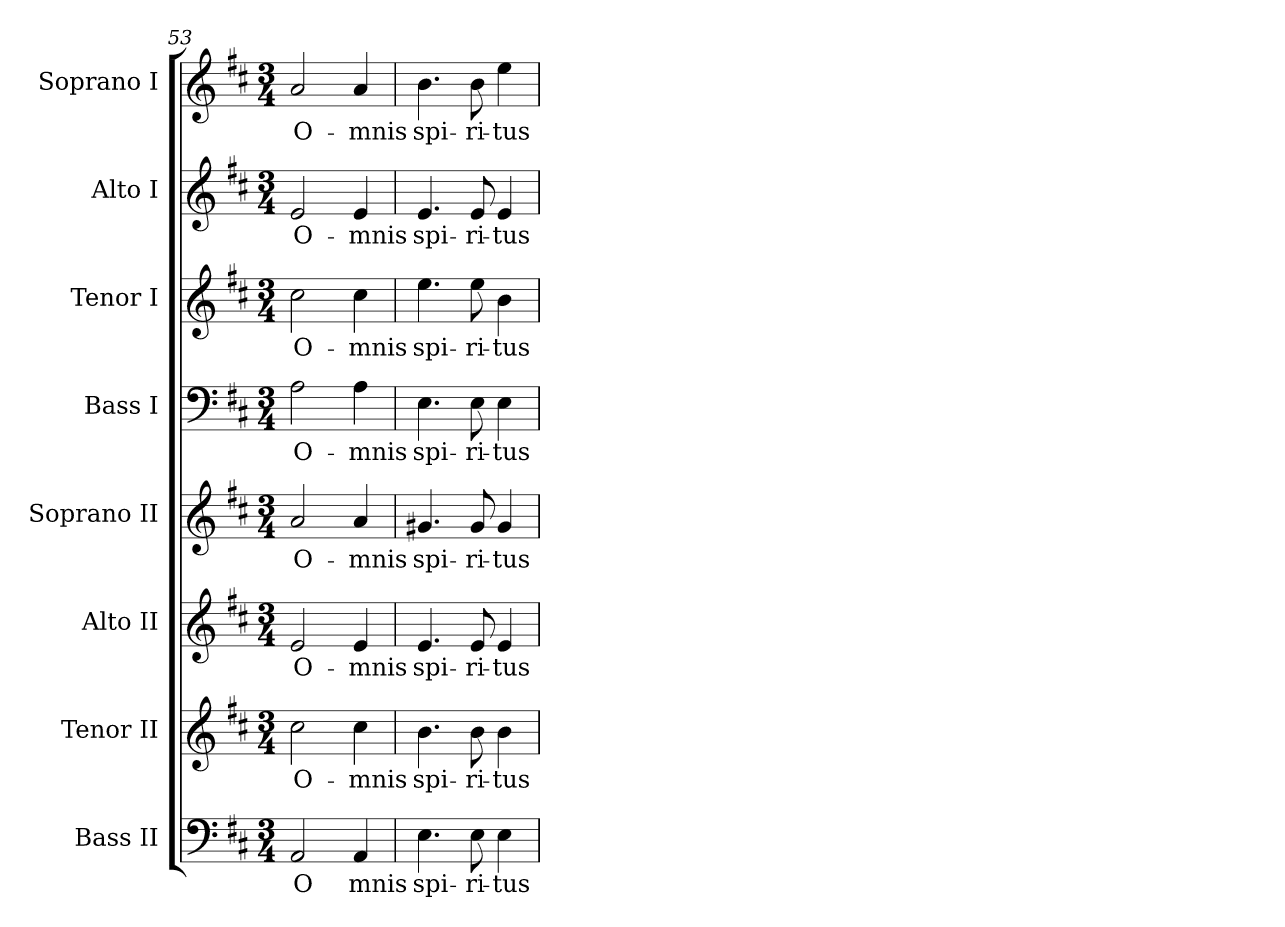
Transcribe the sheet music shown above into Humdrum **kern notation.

**kern	**text	**kern	**text	**kern	**text	**kern	**text	**kern	**text	**kern	**text	**kern	**text	**kern	**text
*part8	*part8	*part7	*part7	*part6	*part6	*part5	*part5	*part4	*part4	*part3	*part3	*part2	*part2	*part1	*part1
*staff8	*staff8	*staff7	*staff7	*staff6	*staff6	*staff5	*staff5	*staff4	*staff4	*staff3	*staff3	*staff2	*staff2	*staff1	*staff1
*I"Bass II	*	*I"Tenor II	*	*I"Alto II	*	*I"Soprano II	*	*I"Bass I	*	*I"Tenor I	*	*I"Alto I	*	*I"Soprano I	*
!!LO:PB:g=z
*clefF4	*	*clefG2	*	*clefG2	*	*clefG2	*	*clefF4	*	*clefG2	*	*clefG2	*	*clefG2	*
*	*	*ITrd7c12	*	*	*	*	*	*	*	*ITrd7c12	*	*	*	*	*
*k[f#c#]	*	*k[f#c#]	*	*k[f#c#]	*	*k[f#c#]	*	*k[f#c#]	*	*k[f#c#]	*	*k[f#c#]	*	*k[f#c#]	*
*D:	*	*D:	*	*D:	*	*D:	*	*D:	*	*D:	*	*D:	*	*D:	*
*M3/4	*	*M3/4	*	*M3/4	*	*M3/4	*	*M3/4	*	*M3/4	*	*M3/4	*	*M3/4	*
=53	=53	=53	=53	=53	=53	=53	=53	=53	=53	=53	=53	=53	=53	=53	=53
!	!LO:LY:b:color=#000000	!	!	!	!	!	!	!	!	!	!	!	!	!	!
!	!	!	!LO:LY:b:color=#000000	!	!	!	!	!	!	!	!	!	!	!	!
!	!	!	!	!	!LO:LY:b:color=#000000	!	!	!	!	!	!	!	!	!	!
!	!	!	!	!	!	!	!LO:LY:b:color=#000000	!	!	!	!	!	!	!	!
!	!	!	!	!	!	!	!	!	!LO:LY:b:color=#000000	!	!	!	!	!	!
!	!	!	!	!	!	!	!	!	!	!	!LO:LY:b:color=#000000	!	!	!	!
!	!	!	!	!	!	!	!	!	!	!	!	!	!LO:LY:b:color=#000000	!	!
!	!	!	!	!	!	!	!	!	!	!	!	!	!	!	!LO:LY:b:color=#000000
2AAi/	O	2c#i\	O-	2ei/	O-	2ai/	O-	2Ai\	O-	2c#i\	O-	2ei/	O-	2ai/	O-
!	!LO:LY:b:color=#000000	!	!	!	!	!	!	!	!	!	!	!	!	!	!
!	!	!	!LO:LY:b:color=#000000	!	!	!	!	!	!	!	!	!	!	!	!
!	!	!	!	!	!LO:LY:b:color=#000000	!	!	!	!	!	!	!	!	!	!
!	!	!	!	!	!	!	!LO:LY:b:color=#000000	!	!	!	!	!	!	!	!
!	!	!	!	!	!	!	!	!	!LO:LY:b:color=#000000	!	!	!	!	!	!
!	!	!	!	!	!	!	!	!	!	!	!LO:LY:b:color=#000000	!	!	!	!
!	!	!	!	!	!	!	!	!	!	!	!	!	!LO:LY:b:color=#000000	!	!
!	!	!	!	!	!	!	!	!	!	!	!	!	!	!	!LO:LY:b:color=#000000
4AAi/	mnis	4c#i\	-mnis	4ei/	-mnis	4ai/	-mnis	4Ai\	-mnis	4c#i\	-mnis	4ei/	-mnis	4ai/	-mnis
=54	=54	=54	=54	=54	=54	=54	=54	=54	=54	=54	=54	=54	=54	=54	=54
!	!LO:LY:b:color=#000000	!	!	!	!	!	!	!	!	!	!	!	!	!	!
!	!	!	!LO:LY:b:color=#000000	!	!	!	!	!	!	!	!	!	!	!	!
!	!	!	!	!	!LO:LY:b:color=#000000	!	!	!	!	!	!	!	!	!	!
!	!	!	!	!	!	!	!LO:LY:b:color=#000000	!	!	!	!	!	!	!	!
!	!	!	!	!	!	!	!	!	!LO:LY:b:color=#000000	!	!	!	!	!	!
!	!	!	!	!	!	!	!	!	!	!	!LO:LY:b:color=#000000	!	!	!	!
!	!	!	!	!	!	!	!	!	!	!	!	!	!LO:LY:b:color=#000000	!	!
!	!	!	!	!	!	!	!	!	!	!	!	!	!	!	!LO:LY:b:color=#000000
4.Ei\	spi-	4.Bi\	spi-	4.ei/	spi-	4.g#Xi/	spi-	4.Ei\	spi-	4.ei\	spi-	4.ei/	spi-	4.bi\	spi-
!	!LO:LY:b:color=#000000	!	!	!	!	!	!	!	!	!	!	!	!	!	!
!	!	!	!LO:LY:b:color=#000000	!	!	!	!	!	!	!	!	!	!	!	!
!	!	!	!	!	!LO:LY:b:color=#000000	!	!	!	!	!	!	!	!	!	!
!	!	!	!	!	!	!	!LO:LY:b:color=#000000	!	!	!	!	!	!	!	!
!	!	!	!	!	!	!	!	!	!LO:LY:b:color=#000000	!	!	!	!	!	!
!	!	!	!	!	!	!	!	!	!	!	!LO:LY:b:color=#000000	!	!	!	!
!	!	!	!	!	!	!	!	!	!	!	!	!	!LO:LY:b:color=#000000	!	!
!	!	!	!	!	!	!	!	!	!	!	!	!	!	!	!LO:LY:b:color=#000000
8Ei\	-ri-	8Bi\	-ri-	8ei/	-ri-	8g#i/	-ri-	8Ei\	-ri-	8ei\	-ri-	8ei/	-ri-	8bi\	-ri-
!	!LO:LY:b:color=#000000	!	!	!	!	!	!	!	!	!	!	!	!	!	!
!	!	!	!LO:LY:b:color=#000000	!	!	!	!	!	!	!	!	!	!	!	!
!	!	!	!	!	!LO:LY:b:color=#000000	!	!	!	!	!	!	!	!	!	!
!	!	!	!	!	!	!	!LO:LY:b:color=#000000	!	!	!	!	!	!	!	!
!	!	!	!	!	!	!	!	!	!LO:LY:b:color=#000000	!	!	!	!	!	!
!	!	!	!	!	!	!	!	!	!	!	!LO:LY:b:color=#000000	!	!	!	!
!	!	!	!	!	!	!	!	!	!	!	!	!	!LO:LY:b:color=#000000	!	!
!	!	!	!	!	!	!	!	!	!	!	!	!	!	!	!LO:LY:b:color=#000000
4Ei\	-tus	4Bi\	-tus	4ei/	-tus	4g#i/	-tus	4Ei\	-tus	4Bi\	-tus	4ei/	-tus	4eei\	-tus
=	=	=	=	=	=	=	=	=	=	=	=	=	=	=	=
*-	*-	*-	*-	*-	*-	*-	*-	*-	*-	*-	*-	*-	*-	*-	*-
